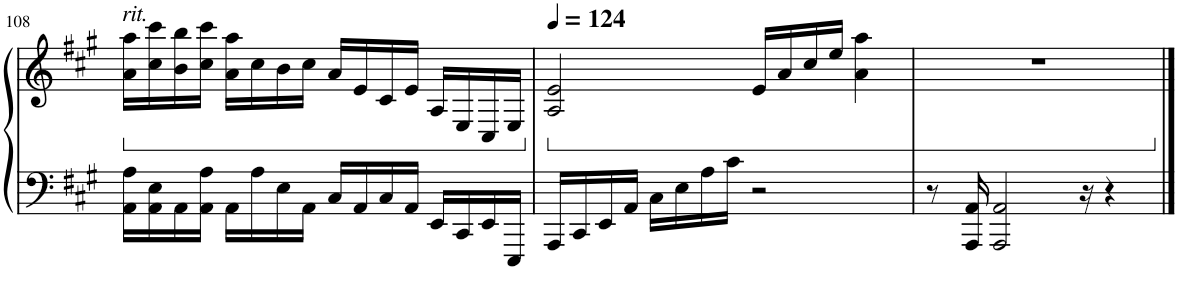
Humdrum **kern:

**kern	**kern
*part1	*part1
*staff2	*staff1
*I"Piano	*
*I'Pno.	*
!!LO:PB:g=z
*clefF4	*clefG2
*k[f#c#g#]	*k[f#c#g#]
*M4/4	*M4/4
*	*ped
=108	=108
!	!LO:TX:a:i:t=rit.
16AA\ 16A\LL	16a\ 16aa\LL
16AA\ 16E\	16cc#\ 16ccc#\
16AA\	16b\ 16bb\
16AA\ 16A\JJ	16cc#\ 16ccc#\JJ
16AA\LL	16a\ 16aa\LL
16A\	16cc#\
16E\	16b\
16AA\JJ	16cc#\JJ
16C#/LL	16a/LL
16AA/	16e/
16C#/	16c#/
16AA/JJ	16e/JJ
16EE/LL	16A/LL
16CC#/	16E/
16EE/	16C#/
16EEE/JJ	16E/JJ
=109	=109
*	*Xped
*	*ped
*	*MM124
16AAA/LL	2A/ 2e/
16CC#/	.
16EE/	.
16AA/JJ	.
16C#\LL	.
16E\	.
16A\	.
16c#\JJ	.
2r	16e/LL
.	16a/
.	16cc#/
.	16ee/JJ
.	4a\ 4aa\
=110	=110
8r	1r
16AAA/ 16AA/	.
2AAA/ 2AA/	.
16r	.
4r	.
*	*Xped
==	==
*-	*-
